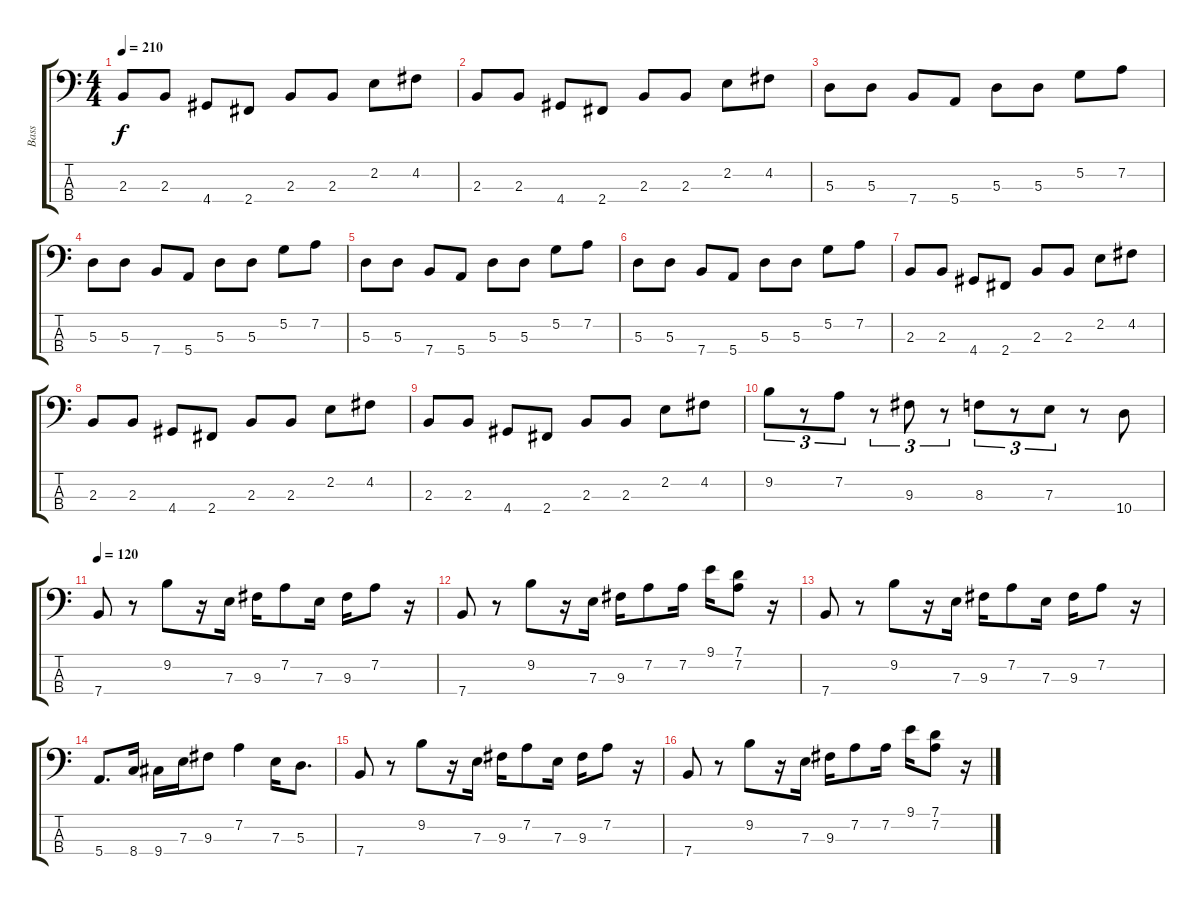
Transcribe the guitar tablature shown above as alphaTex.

\track ("Bass" "Bass") {instrument electricbassfinger}
\staff {score tabs}
\tuning (G2 D2 A1 E1) {hide}
\ts (4 4)
\tempo 210
\clef f4
\ks c
2.3.8{dy f} 2.3.8 4.4.8 2.4.8 2.3.8 2.3.8 2.2.8 4.2.8 |
2.3.8 2.3.8 4.4.8 2.4.8 2.3.8 2.3.8 2.2.8 4.2.8 |
5.3.8 5.3.8 7.4.8 5.4.8 5.3.8 5.3.8 5.2.8 7.2.8 |
5.3.8 5.3.8 7.4.8 5.4.8 5.3.8 5.3.8 5.2.8 7.2.8 |
5.3.8 5.3.8 7.4.8 5.4.8 5.3.8 5.3.8 5.2.8 7.2.8 |
5.3.8 5.3.8 7.4.8 5.4.8 5.3.8 5.3.8 5.2.8 7.2.8 |
2.3.8 2.3.8 4.4.8 2.4.8 2.3.8 2.3.8 2.2.8 4.2.8 |
2.3.8 2.3.8 4.4.8 2.4.8 2.3.8 2.3.8 2.2.8 4.2.8 |
2.3.8 2.3.8 4.4.8 2.4.8 2.3.8 2.3.8 2.2.8 4.2.8 |
9.2.8{tu (3 2)} r.8{tu (3 2)} 7.2.8{tu (3 2)} r.8{tu (3 2)} 9.3.8{tu (3 2)} r.8{tu (3 2)} 8.3.8{tu (3 2)} r.8{tu (3 2)} 7.3.8{tu (3 2)} r.8 10.4.8 |
\tempo 120
7.4.8 r.8 9.2.8 r.16 7.3.16 9.3.16 7.2.8 7.3.16 9.3.16 7.2.8 r.16 |
7.4.8 r.8 9.2.8 r.16 7.3.16 9.3.16 7.2.8 7.2.16 9.1.16 (7.1 7.2).8 r.16 |
7.4.8 r.8 9.2.8 r.16 7.3.16 9.3.16 7.2.8 7.3.16 9.3.16 7.2.8 r.16 |
5.4.8{d} 8.4.16 9.4.16 7.3.16 9.3.8 7.2.4 7.3.16 5.3.8{d} |
7.4.8 r.8 9.2.8 r.16 7.3.16 9.3.16 7.2.8 7.3.16 9.3.16 7.2.8 r.16 |
7.4.8 r.8 9.2.8 r.16 7.3.16 9.3.16 7.2.8 7.2.16 9.1.16 (7.1 7.2).8 r.16
